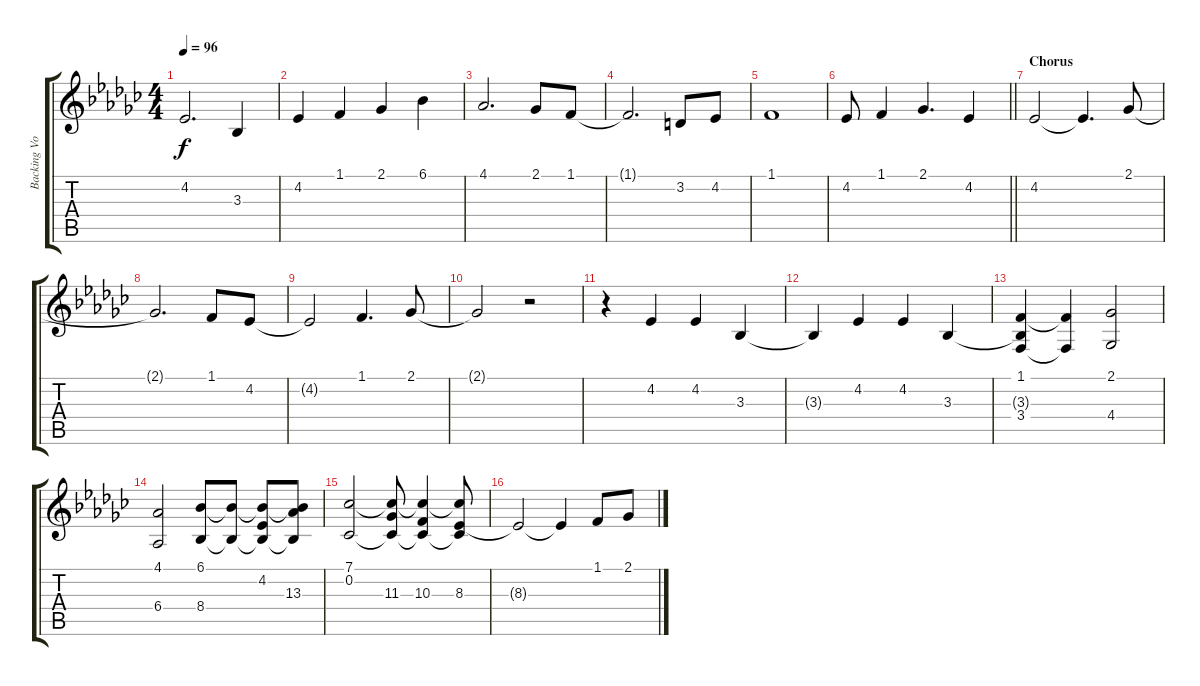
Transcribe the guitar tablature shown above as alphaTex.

\track ("Backing Vocals" "Backing Vo") {instrument viola}
\staff {score tabs}
\tuning (E4 B3 G3 D3 A2 E2) {hide}
\ts (4 4)
\tempo 96
\clef g2
\ks gb
4.2{t}.2{d dy f} 3.3.4 |
4.2.4 1.1.4 2.1.4 6.1.4 |
4.1.2{d} 2.1.8 1.1.8 |
1.1{t}.2{d} 3.2.8 4.2.8 |
1.1.1 |
\barLineRight lightlight
4.2.8 1.1.4 2.1.4{d} 4.2.4 |
\section ("" "Chorus")
4.2.2 4.2{t}.4{d} 2.1.8 |
2.1{t}.2{d} 1.1.8 4.2.8 |
4.2{t}.2 1.1.4{d} 2.1.8 |
2.1{t}.2 r.2 |
r.4 4.2.4 4.2.4 3.3.4 |
3.3{t}.4 4.2.4 4.2.4 3.3.4 |
(1.1 3.3{t} 3.4).4 (1.1{t} 3.4{t}).4 (2.1 4.4).2 |
(4.1 6.4).2 (6.1 8.4).8 (6.1{t} 8.4{t}).8 (6.1{t} 4.2 8.4{t}).8 (6.1{t} 13.3 8.4{t}).8 |
(7.1 0.2).2 (7.1{t} 0.2{t} 11.3).8 (7.1{t} 0.2{t} 10.3).4 (7.1{t} 0.2{t} 8.3).8 |
8.3{t}.2 8.3{t}.4 1.1.8 2.1.8
